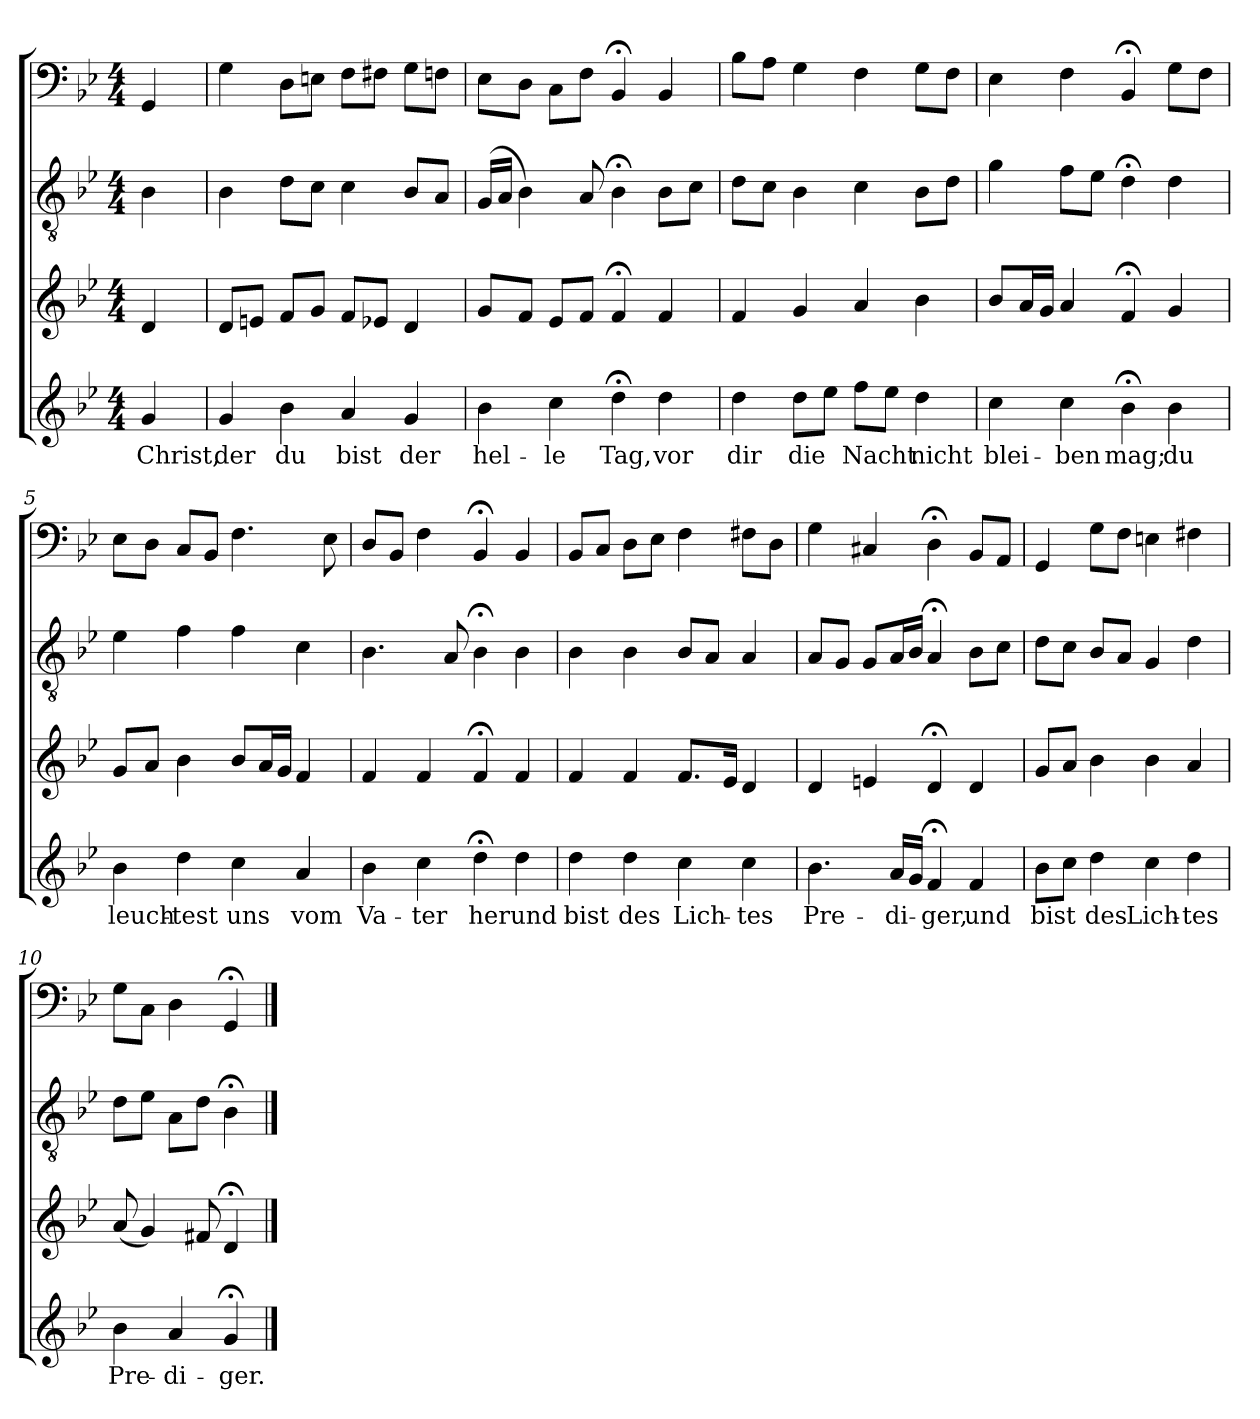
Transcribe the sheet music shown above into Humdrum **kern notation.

**kern	**text	**kern	**kern	**kern
*part4	*part4	*part3	*part2	*part1
*staff4	*staff4	*staff3	*staff2	*staff1
*clefG2	*	*clefG2	*clefGv2	*clefF4
*k[b-e-]	*	*k[b-e-]	*k[b-e-]	*k[b-e-]
*g:	*	*g:	*g:	*g:
*M4/4	*	*M4/4	*M4/4	*M4/4
=	=	=	=	=
4g/	Christ,	4d/	4B-\	4GG/
=1	=1	=1	=1	=1
4g/	der	8d/L	4B-\	4G\
.	.	8en/J	.	.
4b-\	du	8f/L	8d\L	8D\L
.	.	8g/J	8c\J	8En\J
4a/	bist	8f/L	4c\	8F\L
.	.	8e-X/J	.	8F#X\J
4g/	der	4d/	8B-/L	8G\L
.	.	.	8A/J	8Fn\J
=2	=2	=2	=2	=2
4b-\	hel-	8g/L	(16G/LL	8E-\L
.	.	.	16A/JJ	.
.	.	8f/J	4B-\)	8D\J
4cc\	-le	8e-/L	.	8C\L
.	.	8f/J	8A/	8F\J
4dd;<\	Tag,	4f;</	4B-;<\	4BB-;</
4dd\	vor	4f/	8B-\L	4BB-/
.	.	.	8c\J	.
=3	=3	=3	=3	=3
4dd\	dir	4f/	8d\L	8B-\L
.	.	.	8c\J	8A\J
8dd\L	die	4g/	4B-\	4G\
8ee-\J	.	.	.	.
8ff\L	Nacht	4a/	4c\	4F\
8ee-\J	.	.	.	.
4dd\	nicht	4b-\	8B-\L	8G\L
.	.	.	8d\J	8F\J
=4	=4	=4	=4	=4
4cc\	blei-	8b-/L	4g\	4E-\
.	.	16a/L	.	.
.	.	16g/JJ	.	.
4cc\	-ben	4a/	8f\L	4F\
.	.	.	8e-\J	.
4b-;<\	mag;	4f;</	4d;<\	4BB-;</
4b-\	du	4g/	4d\	8G\L
.	.	.	.	8F\J
=5	=5	=5	=5	=5
4b-\	leuch-	8g/L	4e-\	8E-\L
.	.	8a/J	.	8D\J
4dd\	-test	4b-\	4f\	8C/L
.	.	.	.	8BB-/J
4cc\	uns	8b-/L	4f\	4.F\
.	.	16a/L	.	.
.	.	16g/JJ	.	.
4a/	vom	4f/	4c\	.
.	.	.	.	8E-\
=6	=6	=6	=6	=6
4b-\	Va-	4f/	4.B-\	8D/L
.	.	.	.	8BB-/J
4cc\	-ter	4f/	.	4F\
.	.	.	8A/	.
4dd;<\	her	4f;</	4B-;<\	4BB-;</
4dd\	und	4f/	4B-\	4BB-/
=7	=7	=7	=7	=7
4dd\	bist	4f/	4B-\	8BB-/L
.	.	.	.	8C/J
4dd\	des	4f/	4B-\	8D\L
.	.	.	.	8E-\J
4cc\	Lich-	8.f/L	8B-/L	4F\
.	.	.	8A/J	.
.	.	16e-/Jk	.	.
4cc\	-tes	4d/	4A/	8F#X\L
.	.	.	.	8D\J
=8	=8	=8	=8	=8
4.b-\	Pre-	4d/	8A/L	4G\
.	.	.	8G/J	.
.	.	4en/	8G/L	4C#X/
16a/LL	-di-	.	16A/L	.
16g/JJ	.	.	16B-/JJ	.
4f;</	-ger,	4d;</	4A;</	4D;<\
4f/	und	4d/	8B-\L	8BB-/L
.	.	.	8c\J	8AA/J
=9	=9	=9	=9	=9
8b-\L	bist	8g/L	8d\L	4GG/
8cc\J	.	8a/J	8c\J	.
4dd\	des	4b-\	8B-/L	8G\L
.	.	.	8A/J	8F\J
4cc\	Lich-	4b-\	4G/	4En\
4dd\	-tes	4a/	4d\	4F#X\
=10	=10	=10	=10	=10
4b-\	Pre-	(8a/	8d\L	8G\L
.	.	4g/)	8e-\J	8C\J
4a/	-di-	.	8A\L	4D\
.	.	8f#X/	8d\J	.
4g;</	-ger.	4d;</	4B-;<\	4GG;</
==	==	==	==	==
*-	*-	*-	*-	*-
